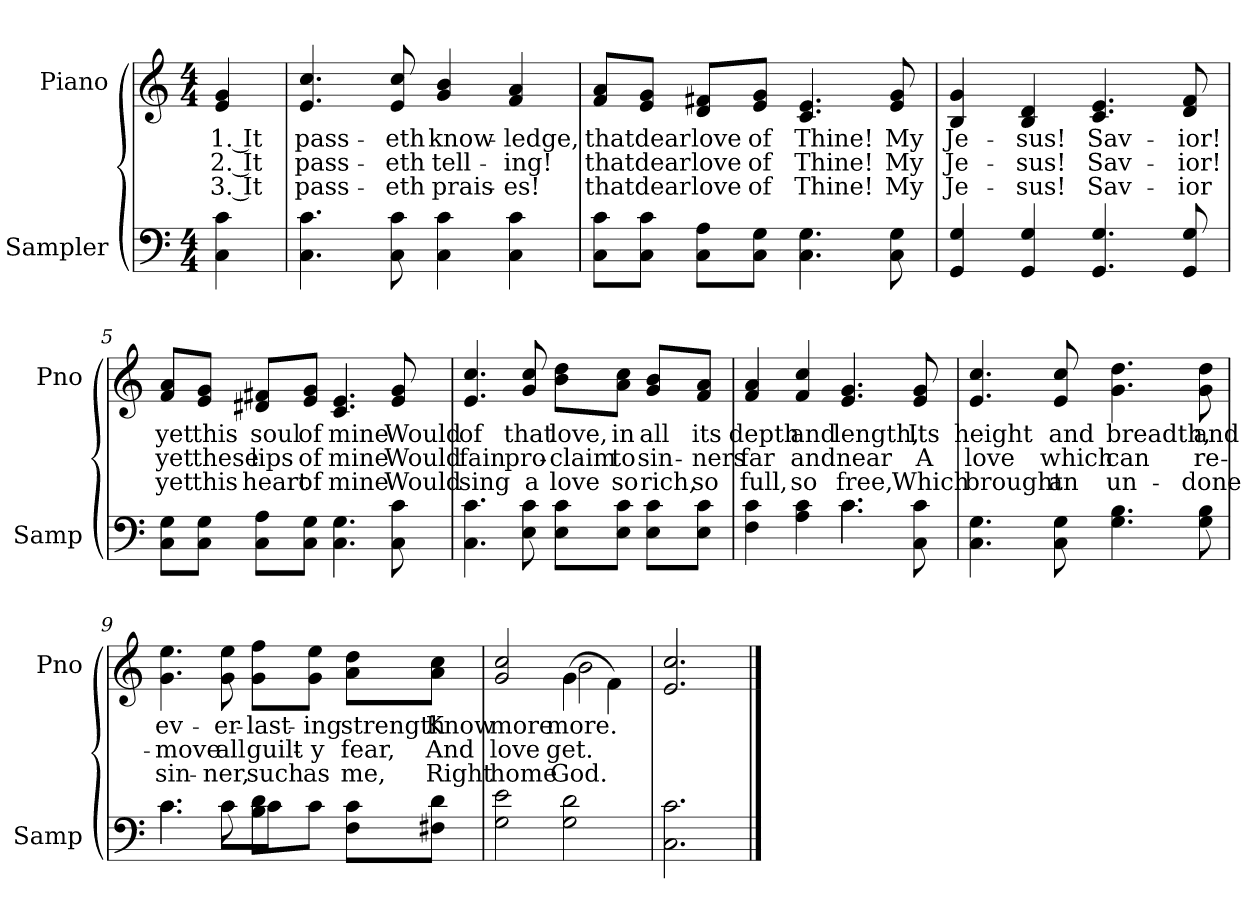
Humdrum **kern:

**kern	**kern	**text	**text	**text
*part2	*part1	*part1	*part1	*part1
*staff2	*staff1	*staff1	*staff1	*staff1
*I"Sampler	*I"Piano	*	*	*
*I'Samp	*I'Pno	*	*	*
*clefF4	*clefG2	*	*	*
*M4/4	*M4/4	*	*	*
=1	=1	=1	=1	=1
4C 4c	4e 4g	1. It	2. It	3. It
=2	=2	=2	=2	=2
4.C 4.c	4.e 4.cc	pass-	pass-	pass-
8C 8c	8e 8cc	-eth	-eth	-eth
4C 4c	4g 4b	know-	tell-	prais-
4C 4c	4f 4a	-ledge,	-ing!	-es!
=3	=3	=3	=3	=3
8C\ 8c\L	8f/ 8a/L	that	that	that
8C\ 8c\J	8e/ 8g/J	dear	dear	dear
8C\ 8A\L	8d/ 8f#X/L	love	love	love
8C\ 8G\J	8e/ 8g/J	of	of	of
4.C 4.G	4.c 4.e	Thine!	Thine!	Thine!
8C 8G	8e 8g	My	My	My
=4	=4	=4	=4	=4
4GG 4G	4B 4g	Je-	Je-	Je-
4GG 4G	4B 4d	-sus!	-sus!	-sus!
4.GG 4.G	4.c 4.e	Sav-	Sav-	Sav-
8GG 8G	8d 8f	-ior!	-ior!	-ior
=5	=5	=5	=5	=5
8C\ 8G\L	8f/ 8a/L	yet	yet	yet
8C\ 8G\J	8e/ 8g/J	this	these	this
8C\ 8A\L	8d#X/ 8f#X/L	soul	lips	heart
8C\ 8G\J	8e/ 8g/J	of	of	of
4.C 4.G	4.c 4.e	mine	mine	mine
8C 8c	8e 8g	Would	Would	Would
=6	=6	=6	=6	=6
4.C 4.c	4.e 4.cc	of	fain	sing
8E 8c	8g 8cc	that	pro-	a
8E\ 8c\L	8b\ 8dd\L	love,	-claim	love
8E\ 8c\J	8a\ 8cc\J	in	to	so
8E\ 8c\L	8g/ 8b/L	all	sin-	rich,
8E\ 8c\J	8f/ 8a/J	its	-ners	so
=7	=7	=7	=7	=7
*^	*	*	*	*
4F 4c	2ryy	4f 4a	depth	far	full,
4A 4c	.	4f 4cc	and	and	so
4.c\	4.c	4.e 4.g	length,	near	free,
8C 8c	8ryy	8e 8g	Its	A	Which
*v	*v	*	*	*	*
=8	=8	=8	=8	=8
4.C 4.G	4.e 4.cc	height	love	brought
8C 8G	8e 8cc	and	which	an
4.G 4.B	4.g 4.dd	breadth,	can	un-
8G 8B	8g 8dd	and	re-	-done
=9	=9	=9	=9	=9
*^	*	*	*	*
4.c\	4.c	4.g 4.ee	ev-	-move	sin-
8c\	8c\L	8g 8ee	-er-	all	-ner,
8B\ 8d\L	8c\J	8g\ 8ff\L	-last-	guilt-	such
8c\J	4.ryy	8g\ 8ee\J	-ing	-y	as
8F\ 8c\L	.	8a\ 8dd\L	strength	fear,	me,
8F#X\ 8d\J	.	8a\ 8cc\J	Know	And	Right
*v	*v	*	*	*	*
=10	=10	=10	=10	=10
*	*^	*	*	*
2G 2e	2g 2cc	2ryy	more	love	home
2G 2d	(4g\	2b	more.	-get.	God.
.	4f\)	.	.	.	.
*	*v	*v	*	*	*
=11	=11	=11	=11	=11
2.C 2.c	2.e 2.cc	.	.	.
==	==	==	==	==
*-	*-	*-	*-	*-
